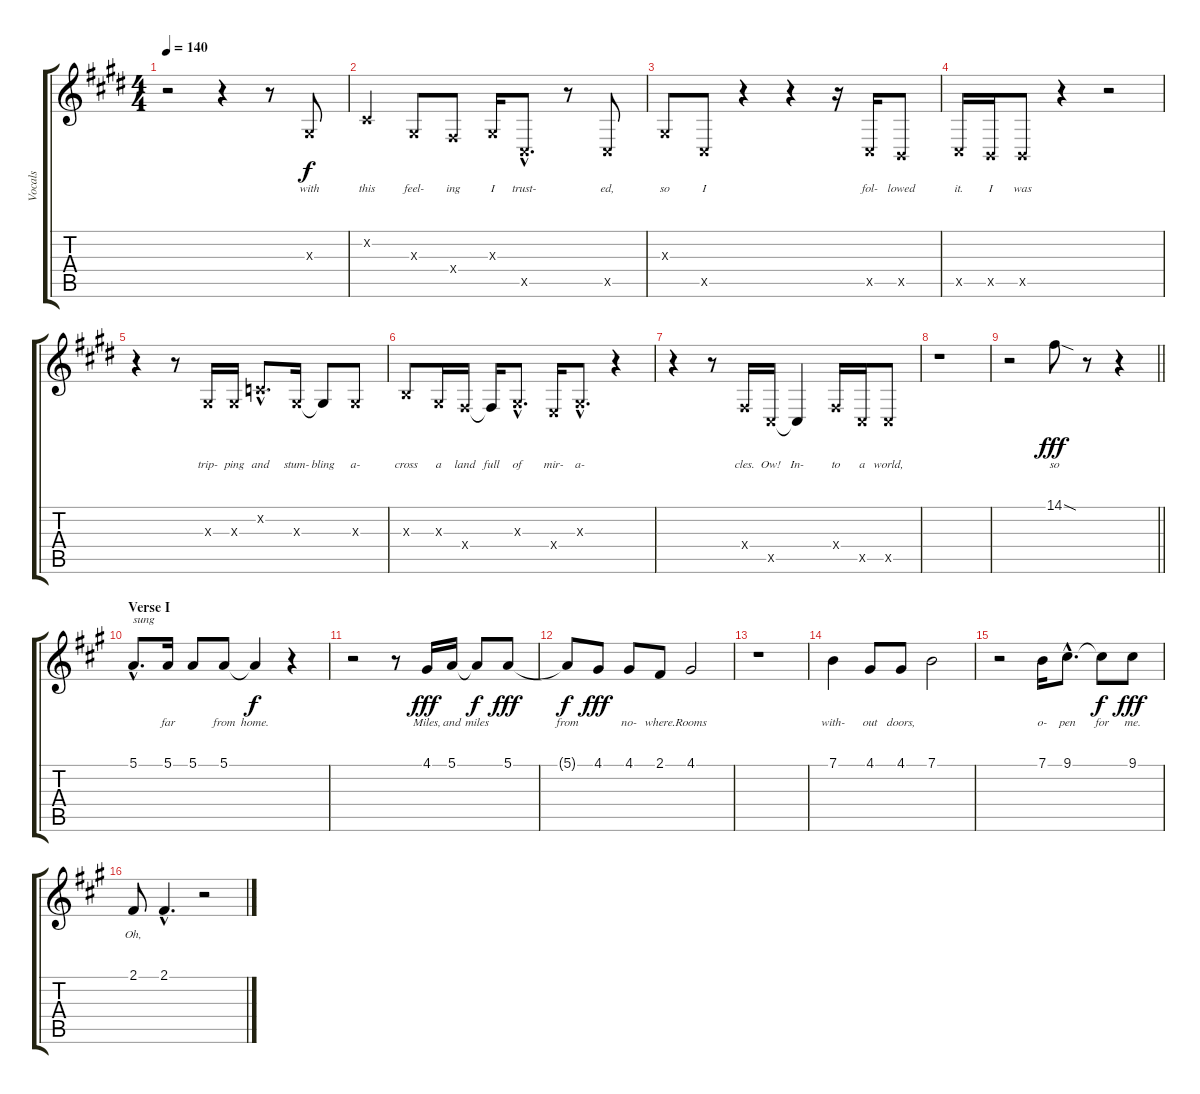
\track ("Vocals" "Vocals") {instrument lead6voice}
\staff {score tabs}
\tuning (E4 B3 G3 D3 A2 E2) {hide}
\ts (4 4)
\tempo 140
\clef g2
\ks e
r.2{dy f} r.4 r.8 1.3{x}.8{lyrics (0 "with") lyrics (1 "") lyrics (2 "") lyrics (3 "") lyrics (4 "")} |
2.2{x}.4{lyrics (0 "this") lyrics (1 "") lyrics (2 "") lyrics (3 "") lyrics (4 "")} 1.3{x}.8{lyrics (0 "feel-") lyrics (1 "") lyrics (2 "") lyrics (3 "") lyrics (4 "")} 4.4{x}.8{lyrics (0 "ing") lyrics (1 "") lyrics (2 "") lyrics (3 "") lyrics (4 "")} 1.3{x}.16{lyrics (0 "I") lyrics (1 "") lyrics (2 "") lyrics (3 "") lyrics (4 "")} 4.5{hac x}.8{d lyrics (0 "trust-") lyrics (1 "") lyrics (2 "") lyrics (3 "") lyrics (4 "")} r.8 4.5{x}.8{lyrics (0 "ed,") lyrics (1 "") lyrics (2 "") lyrics (3 "") lyrics (4 "")} |
1.3{x}.8{lyrics (0 "so") lyrics (1 "") lyrics (2 "") lyrics (3 "") lyrics (4 "")} 4.5{x}.8{lyrics (0 "I") lyrics (1 "") lyrics (2 "") lyrics (3 "") lyrics (4 "")} r.4 r.4 r.16 4.5{x}.16{lyrics (0 "fol-") lyrics (1 "") lyrics (2 "") lyrics (3 "") lyrics (4 "")} 2.5{x}.8{lyrics (0 "lowed") lyrics (1 "") lyrics (2 "") lyrics (3 "") lyrics (4 "")} |
4.5{x}.16{lyrics (0 "it.") lyrics (1 "") lyrics (2 "") lyrics (3 "") lyrics (4 "")} 2.5{x}.16{lyrics (0 "I") lyrics (1 "") lyrics (2 "") lyrics (3 "") lyrics (4 "")} 2.5{x}.8{lyrics (0 "was") lyrics (1 "") lyrics (2 "") lyrics (3 "") lyrics (4 "")} r.4 r.2 |
r.4 r.8 1.3{x}.16{lyrics (0 "trip-") lyrics (1 "") lyrics (2 "") lyrics (3 "") lyrics (4 "")} 1.3{x}.16{lyrics (0 "ping") lyrics (1 "") lyrics (2 "") lyrics (3 "") lyrics (4 "")} 1.2{hac x}.8{d lyrics (0 "and") lyrics (1 "") lyrics (2 "") lyrics (3 "") lyrics (4 "")} 1.3{x}.16{lyrics (0 "stum-") lyrics (1 "") lyrics (2 "") lyrics (3 "") lyrics (4 "")} 1.3{t}.8{lyrics (0 "bling") lyrics (1 "") lyrics (2 "") lyrics (3 "") lyrics (4 "")} 1.3{x}.8{lyrics (0 "a-") lyrics (1 "") lyrics (2 "") lyrics (3 "") lyrics (4 "")} |
4.3{x}.8{lyrics (0 "cross") lyrics (1 "") lyrics (2 "") lyrics (3 "") lyrics (4 "")} 1.3{x}.16{lyrics (0 "a") lyrics (1 "") lyrics (2 "") lyrics (3 "") lyrics (4 "")} 4.4{x}.16{lyrics (0 "land") lyrics (1 "") lyrics (2 "") lyrics (3 "") lyrics (4 "")} 4.4{t}.16{lyrics (0 "full") lyrics (1 "") lyrics (2 "") lyrics (3 "") lyrics (4 "")} 1.3{hac x}.8{d lyrics (0 "of") lyrics (1 "") lyrics (2 "") lyrics (3 "") lyrics (4 "")} 2.4{x}.16{lyrics (0 "mir-") lyrics (1 "") lyrics (2 "") lyrics (3 "") lyrics (4 "")} 1.3{hac x}.8{d lyrics (0 "a-") lyrics (1 "") lyrics (2 "") lyrics (3 "") lyrics (4 "")} r.4 |
r.4 r.8 4.4{x}.16{lyrics (0 "cles.") lyrics (1 "") lyrics (2 "") lyrics (3 "") lyrics (4 "")} 4.5{x}.16{lyrics (0 "Ow!") lyrics (1 "") lyrics (2 "") lyrics (3 "") lyrics (4 "")} 4.5{t}.4{lyrics (0 "In-") lyrics (1 "") lyrics (2 "") lyrics (3 "") lyrics (4 "")} 4.4{x}.16{lyrics (0 "to") lyrics (1 "") lyrics (2 "") lyrics (3 "") lyrics (4 "")} 4.5{x}.16{lyrics (0 "a") lyrics (1 "") lyrics (2 "") lyrics (3 "") lyrics (4 "")} 4.5{x}.8{lyrics (0 "world,") lyrics (1 "") lyrics (2 "") lyrics (3 "") lyrics (4 "")} |
r.1 |
\barLineRight lightlight
r.2 14.1{sod}.8{lyrics (0 "so") lyrics (1 "") lyrics (2 "") lyrics (3 "") lyrics (4 "") dy fff} r.8 r.4 |
\section ("" "Verse I")
\ks a
5.1{hac}.8{d txt "sung" lyrics (0 "") lyrics (1 "") lyrics (2 "") lyrics (3 "") lyrics (4 "")} 5.1.16{lyrics (0 "far") lyrics (1 "") lyrics (2 "") lyrics (3 "") lyrics (4 "")} 5.1.8{lyrics (0 "") lyrics (1 "") lyrics (2 "") lyrics (3 "") lyrics (4 "")} 5.1.8{lyrics (0 "from") lyrics (1 "") lyrics (2 "") lyrics (3 "") lyrics (4 "")} 5.1{t}.4{lyrics (0 "home.") lyrics (1 "") lyrics (2 "") lyrics (3 "") lyrics (4 "") dy f} r.4 |
r.2 r.8 4.1.16{lyrics (0 "Miles,") lyrics (1 "") lyrics (2 "") lyrics (3 "") lyrics (4 "") dy fff} 5.1.16{lyrics (0 "and") lyrics (1 "") lyrics (2 "") lyrics (3 "") lyrics (4 "")} 5.1{t}.8{lyrics (0 "miles") lyrics (1 "") lyrics (2 "") lyrics (3 "") lyrics (4 "") dy f} 5.1.8{lyrics (0 "") lyrics (1 "") lyrics (2 "") lyrics (3 "") lyrics (4 "") dy fff} |
5.1{t}.8{lyrics (0 "from") lyrics (1 "") lyrics (2 "") lyrics (3 "") lyrics (4 "") dy f} 4.1.8{lyrics (0 "") lyrics (1 "") lyrics (2 "") lyrics (3 "") lyrics (4 "") dy fff} 4.1.8{lyrics (0 "no-") lyrics (1 "") lyrics (2 "") lyrics (3 "") lyrics (4 "")} 2.1.8{lyrics (0 "where.") lyrics (1 "") lyrics (2 "") lyrics (3 "") lyrics (4 "")} 4.1.2{lyrics (0 "Rooms") lyrics (1 "") lyrics (2 "") lyrics (3 "") lyrics (4 "")} |
r.1 |
7.1.4{lyrics (0 "with-") lyrics (1 "") lyrics (2 "") lyrics (3 "") lyrics (4 "")} 4.1.8{lyrics (0 "out") lyrics (1 "") lyrics (2 "") lyrics (3 "") lyrics (4 "")} 4.1.8{lyrics (0 "doors,") lyrics (1 "") lyrics (2 "") lyrics (3 "") lyrics (4 "")} 7.1.2{lyrics (0 "") lyrics (1 "") lyrics (2 "") lyrics (3 "") lyrics (4 "")} |
r.2 7.1.16{lyrics (0 "o-") lyrics (1 "") lyrics (2 "") lyrics (3 "") lyrics (4 "")} 9.1{hac}.8{d lyrics (0 "pen") lyrics (1 "") lyrics (2 "") lyrics (3 "") lyrics (4 "")} 9.1{t}.8{lyrics (0 "for") lyrics (1 "") lyrics (2 "") lyrics (3 "") lyrics (4 "") dy f} 9.1.8{lyrics (0 "me.") lyrics (1 "") lyrics (2 "") lyrics (3 "") lyrics (4 "") dy fff} |
2.1.8{lyrics (0 "Oh,") lyrics (1 "") lyrics (2 "") lyrics (3 "") lyrics (4 "")} 2.1{hac}.4{d lyrics (0 "") lyrics (1 "") lyrics (2 "") lyrics (3 "") lyrics (4 "")} r.2
